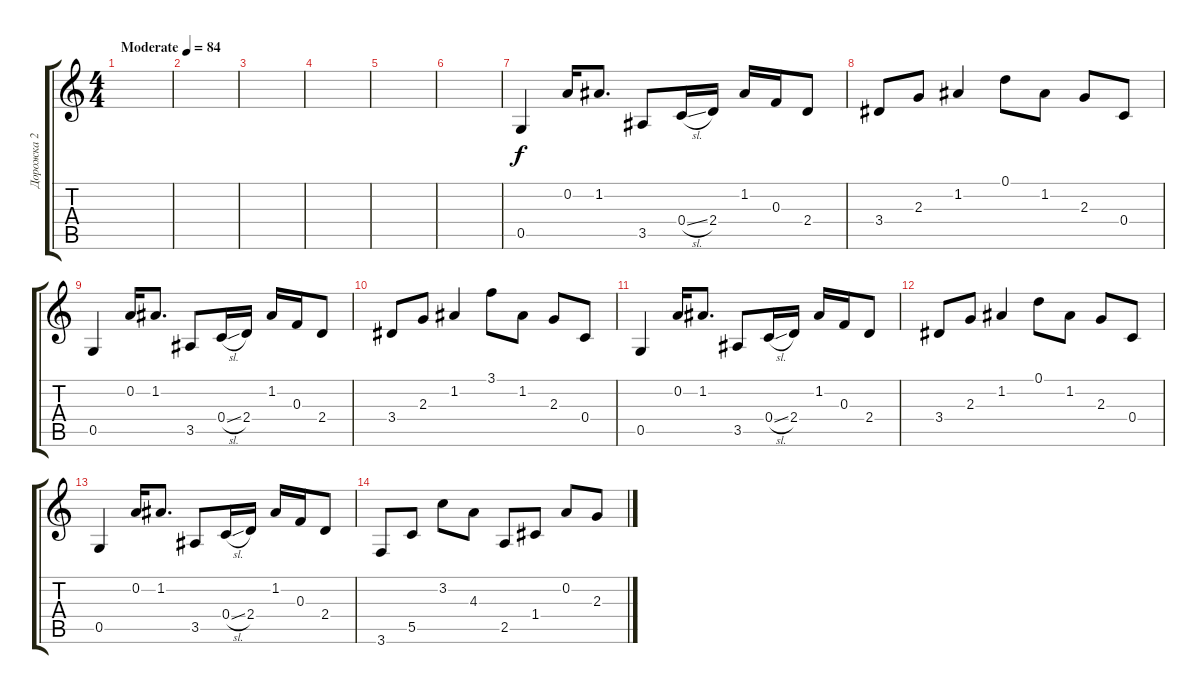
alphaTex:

\track ("Дорожка 2" "Дорожка 2") {instrument electricguitarclean}
\staff {score tabs}
\tuning (D4 A3 F3 C3 G2 D2) {hide}
\ts (4 4)
\tempo (84 "Moderate")
\clef g2
\ks c
|
|
|
|
|
|
0.5.4 0.2.16 1.2.8{d} 3.5.8 0.4{sl}.16 2.4.16 1.2.16 0.3.16 2.4.8 |
3.4.8 2.3.8 1.2.4 0.1.8 1.2.8 2.3.8 0.4.8 |
0.5.4 0.2.16 1.2.8{d} 3.5.8 0.4{sl}.16 2.4.16 1.2.16 0.3.16 2.4.8 |
3.4.8 2.3.8 1.2.4 3.1.8 1.2.8 2.3.8 0.4.8 |
0.5.4 0.2.16 1.2.8{d} 3.5.8 0.4{sl}.16 2.4.16 1.2.16 0.3.16 2.4.8 |
3.4.8 2.3.8 1.2.4 0.1.8 1.2.8 2.3.8 0.4.8 |
0.5.4 0.2.16 1.2.8{d} 3.5.8 0.4{sl}.16 2.4.16 1.2.16 0.3.16 2.4.8 |
3.6.8 5.5.8 3.2.8 4.3.8 2.5.8 1.4.8 0.2.8 2.3.8
